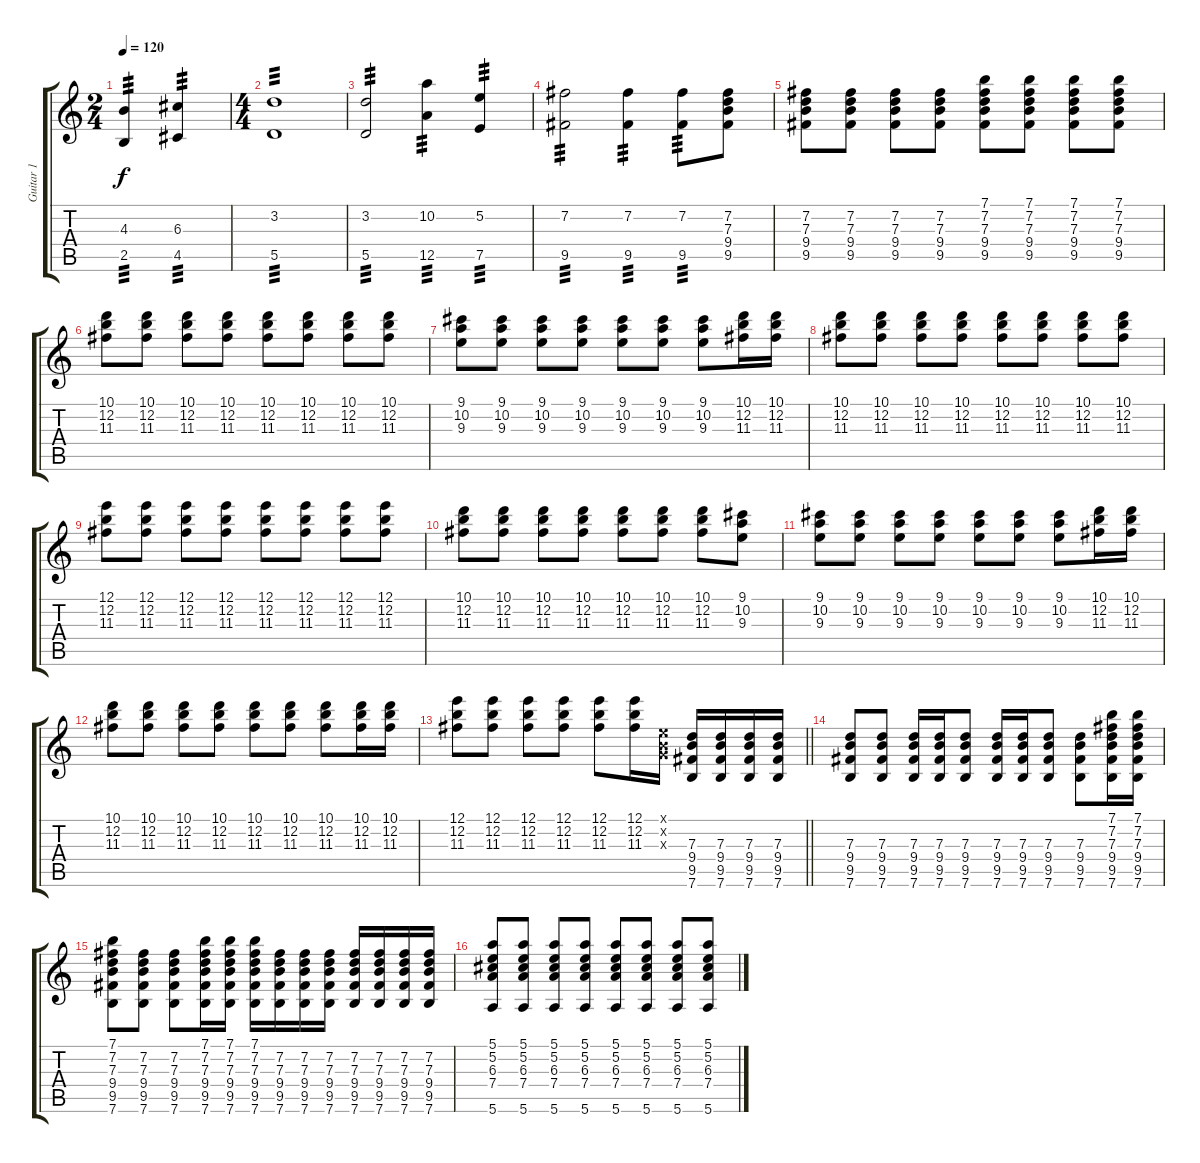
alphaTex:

\track ("Guitar 1" "Guitar 1") {instrument acousticguitarsteel}
\staff {score tabs}
\tuning (E4 B3 G3 D3 A2 E2) {hide}
\ts (2 4)
\tempo 120
\clef g2
\ks c
(4.3 2.5).4{tp 3 dy f} (6.3 4.5).4{tp 3} |
\ts (4 4)
(3.2 5.5).1{tp 3} |
(3.2 5.5).2{tp 3} (10.2 12.5).4{tp 3} (5.2 7.5).4{tp 3} |
(7.2 9.5).2{tp 3} (7.2 9.5).4{tp 3} (7.2 9.5).8{tp 3} (7.2 7.3 9.4 9.5).8 |
(7.2 7.3 9.4 9.5).8 (7.2 7.3 9.4 9.5).8 (7.2 7.3 9.4 9.5).8 (7.2 7.3 9.4 9.5).8 (7.1 7.2 7.3 9.4 9.5).8 (7.1 7.2 7.3 9.4 9.5).8 (7.1 7.2 7.3 9.4 9.5).8 (7.1 7.2 7.3 9.4 9.5).8 |
(10.1 12.2 11.3).8 (10.1 12.2 11.3).8 (10.1 12.2 11.3).8 (10.1 12.2 11.3).8 (10.1 12.2 11.3).8 (10.1 12.2 11.3).8 (10.1 12.2 11.3).8 (10.1 12.2 11.3).8 |
(9.1 10.2 9.3).8 (9.1 10.2 9.3).8 (9.1 10.2 9.3).8 (9.1 10.2 9.3).8 (9.1 10.2 9.3).8 (9.1 10.2 9.3).8 (9.1 10.2 9.3).8 (10.1 12.2 11.3).16 (10.1 12.2 11.3).16 |
(10.1 12.2 11.3).8 (10.1 12.2 11.3).8 (10.1 12.2 11.3).8 (10.1 12.2 11.3).8 (10.1 12.2 11.3).8 (10.1 12.2 11.3).8 (10.1 12.2 11.3).8 (10.1 12.2 11.3).8 |
(12.1 12.2 11.3).8 (12.1 12.2 11.3).8 (12.1 12.2 11.3).8 (12.1 12.2 11.3).8 (12.1 12.2 11.3).8 (12.1 12.2 11.3).8 (12.1 12.2 11.3).8 (12.1 12.2 11.3).8 |
(10.1 12.2 11.3).8 (10.1 12.2 11.3).8 (10.1 12.2 11.3).8 (10.1 12.2 11.3).8 (10.1 12.2 11.3).8 (10.1 12.2 11.3).8 (10.1 12.2 11.3).8 (9.1 10.2 9.3).8 |
(9.1 10.2 9.3).8 (9.1 10.2 9.3).8 (9.1 10.2 9.3).8 (9.1 10.2 9.3).8 (9.1 10.2 9.3).8 (9.1 10.2 9.3).8 (9.1 10.2 9.3).8 (10.1 12.2 11.3).16 (10.1 12.2 11.3).16 |
(10.1 12.2 11.3).8 (10.1 12.2 11.3).8 (10.1 12.2 11.3).8 (10.1 12.2 11.3).8 (10.1 12.2 11.3).8 (10.1 12.2 11.3).8 (10.1 12.2 11.3).8 (10.1 12.2 11.3).16 (10.1 12.2 11.3).16 |
\barLineRight lightlight
(12.1 12.2 11.3).8 (12.1 12.2 11.3).8 (12.1 12.2 11.3).8 (12.1 12.2 11.3).8 (12.1 12.2 11.3).8 (12.1 12.2 11.3).16 (0.1{x} 0.2{x} 0.3{x}).16 (7.3 9.4 9.5 7.6).16 (7.3 9.4 9.5 7.6).16 (7.3 9.4 9.5 7.6).16 (7.3 9.4 9.5 7.6).16 |
(7.3 9.4 9.5 7.6).8 (7.3 9.4 9.5 7.6).8 (7.3 9.4 9.5 7.6).16 (7.3 9.4 9.5 7.6).16 (7.3 9.4 9.5 7.6).8 (7.3 9.4 9.5 7.6).16 (7.3 9.4 9.5 7.6).16 (7.3 9.4 9.5 7.6).8 (7.3 9.4 9.5 7.6).8 (7.1 7.2 7.3 9.4 9.5 7.6).16 (7.1 7.2 7.3 9.4 9.5 7.6).16 |
(7.1 7.2 7.3 9.4 9.5 7.6).8 (7.2 7.3 9.4 9.5 7.6).8 (7.2 7.3 9.4 9.5 7.6).8 (7.1 7.2 7.3 9.4 9.5 7.6).16 (7.1 7.2 7.3 9.4 9.5 7.6).16 (7.1 7.2 7.3 9.4 9.5 7.6).16 (7.2 7.3 9.4 9.5 7.6).16 (7.2 7.3 9.4 9.5 7.6).16 (7.2 7.3 9.4 9.5 7.6).16 (7.2 7.3 9.4 9.5 7.6).16 (7.2 7.3 9.4 9.5 7.6).16 (7.2 7.3 9.4 9.5 7.6).16 (7.2 7.3 9.4 9.5 7.6).16 |
(5.1 5.2 6.3 7.4 5.6).8 (5.1 5.2 6.3 7.4 5.6).8 (5.1 5.2 6.3 7.4 5.6).8 (5.1 5.2 6.3 7.4 5.6).8 (5.1 5.2 6.3 7.4 5.6).8 (5.1 5.2 6.3 7.4 5.6).8 (5.1 5.2 6.3 7.4 5.6).8 (5.1 5.2 6.3 7.4 5.6).8
